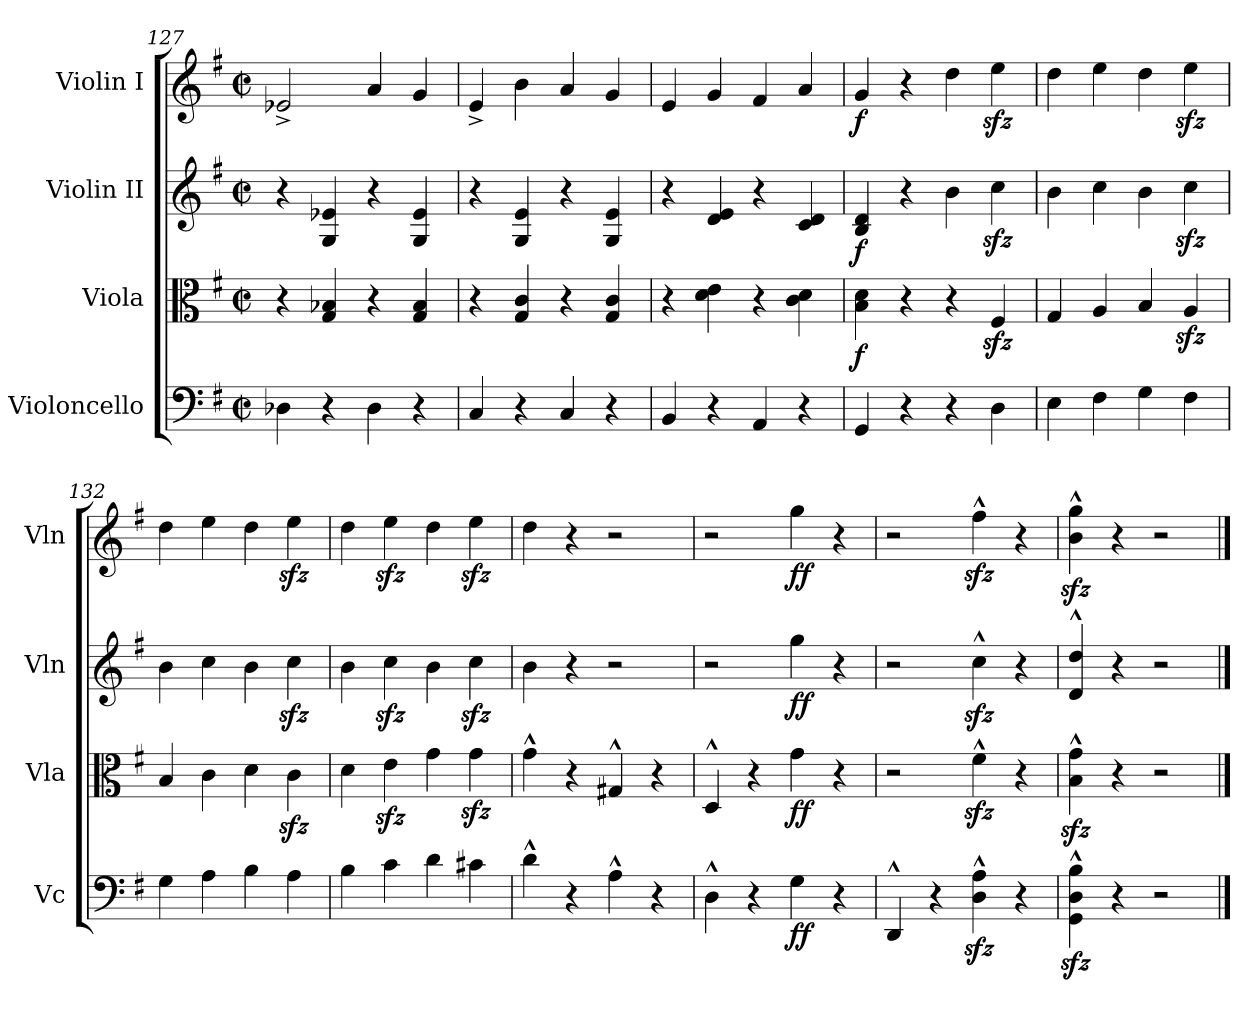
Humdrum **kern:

**kern	**dynam	**kern	**dynam	**kern	**dynam	**kern	**dynam
*part4	*part4	*part3	*part3	*part2	*part2	*part1	*part1
*staff4	*staff4	*staff3	*staff3	*staff2	*staff2	*staff1	*staff1
*I"Violoncello	*	*I"Viola	*	*I"Violin II	*	*I"Violin I	*
*I'Vc	*	*I'Vla	*	*I'Vln	*	*I'Vln	*
*clefF4	*	*clefC3	*	*clefG2	*	*clefG2	*
*k[f#]	*	*k[f#]	*	*k[f#]	*	*k[f#]	*
*M2/2	*	*M2/2	*	*M2/2	*	*M2/2	*
*met(c|)	*	*met(c|)	*	*met(c|)	*	*met(c|)	*
=127	=127	=127	=127	=127	=127	=127	=127
4D-X\	.	4r	.	4r	.	2e-X^/	.
4r	.	4G/ 4B-X/	.	4G/ 4e-X/	.	.	.
4D-\	.	4r	.	4r	.	4a/	.
4r	.	4G/ 4B-/	.	4G/ 4e-/	.	4g/	.
!!LO:PB:g=z
=128	=128	=128	=128	=128	=128	=128	=128
4C/	.	4r	.	4r	.	4e^/	.
4r	.	4G/ 4c/	.	4G/ 4e/	.	4b\	.
4C/	.	4r	.	4r	.	4a/	.
4r	.	4G/ 4c/	.	4G/ 4e/	.	4g/	.
=129	=129	=129	=129	=129	=129	=129	=129
4BB/	.	4r	.	4r	.	4e/	.
4r	.	4d\ 4e\	.	4d/ 4e/	.	4g/	.
4AA/	.	4r	.	4r	.	4f#/	.
4r	.	4c\ 4d\	.	4c/ 4d/	.	4a/	.
=130	=130	=130	=130	=130	=130	=130	=130
!	!	!	!LO:DY:b	!	!LO:DY:b	!	!LO:DY:b
4GG/	.	4B\ 4d\	f	4B/ 4d/	f	4g/	f
4r	.	4r	.	4r	.	4r	.
4r	.	4r	.	4b\	.	4dd\	.
4D\	.	4F#zz</	.	4cczz<\	.	4eezz<\	.
=131	=131	=131	=131	=131	=131	=131	=131
4E\	.	4G/	.	4b\	.	4dd\	.
4F#\	.	4A/	.	4cc\	.	4ee\	.
4G\	.	4B/	.	4b\	.	4dd\	.
4F#\	.	4Azz</	.	4cczz<\	.	4eezz<\	.
=132	=132	=132	=132	=132	=132	=132	=132
4G\	.	4B/	.	4b\	.	4dd\	.
4A\	.	4c\	.	4cc\	.	4ee\	.
4B\	.	4d\	.	4b\	.	4dd\	.
4A\	.	4czz<\	.	4cczz<\	.	4eezz<\	.
=133	=133	=133	=133	=133	=133	=133	=133
4B\	.	4d\	.	4b\	.	4dd\	.
4c\	.	4ezz<\	.	4cczz<\	.	4eezz<\	.
4d\	.	4g\	.	4b\	.	4dd\	.
4c#X\	.	4gzz<\	.	4cczz<\	.	4eezz<\	.
=134	=134	=134	=134	=134	=134	=134	=134
4d^^\	.	4g^^\	.	4b\	.	4dd\	.
4r	.	4r	.	4r	.	4r	.
4A^^\	.	4G#X^^/	.	2r	.	2r	.
4r	.	4r	.	.	.	.	.
=135	=135	=135	=135	=135	=135	=135	=135
4D^^\	.	4D^^/	.	2r	.	2r	.
4r	.	4r	.	.	.	.	.
!	!LO:DY:b	!	!LO:DY:b	!	!LO:DY:b	!	!LO:DY:b
4G\	ff	4g\	ff	4gg\	ff	4gg\	ff
4r	.	4r	.	4r	.	4r	.
=136	=136	=136	=136	=136	=136	=136	=136
4DD^^/	.	2r	.	2r	.	2r	.
4r	.	.	.	.	.	.	.
4D\zz<^^ 4A\zz<^^	.	4f#zz<^^\	.	4cczz<^^\	.	4ff#zz<^^\	.
4r	.	4r	.	4r	.	4r	.
=137	=137	=137	=137	=137	=137	=137	=137
4GG\zz<^^ 4D\zz<^^ 4B\zz<^^	.	4B\zz>^^ 4g\zz>^^	.	4d/^^ 4dd/^^	.	4b\zz<^^ 4gg\zz<^^	.
4r	.	4r	.	4r	.	4r	.
2r	.	2r	.	2r	.	2r	.
==	==	==	==	==	==	==	==
*-	*-	*-	*-	*-	*-	*-	*-
